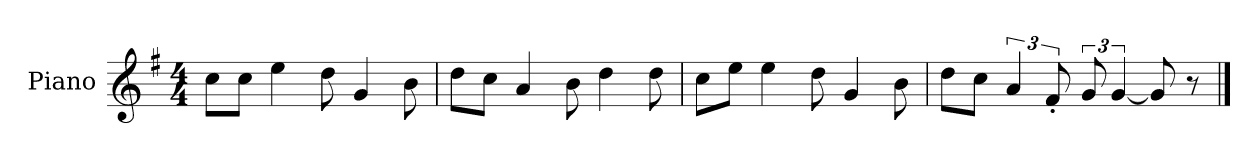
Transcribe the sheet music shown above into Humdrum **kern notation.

**kern
*part1
*staff1
*I"Piano
*I'P-no
*clefG2
*k[f#]
*M4/4
*MM90
=1
8cc\L
8cc\J
4ee\
8dd\
4g/
8b\
=2
8dd\L
8cc\J
4a/
8b\
4dd\
8dd\
=3
8cc\L
8ee\J
4ee\
8dd\
4g/
8b\
=4
8dd\L
8cc\J
6a/
12f#'/
12g/
[6g/
8g/]
8r
==
*-
